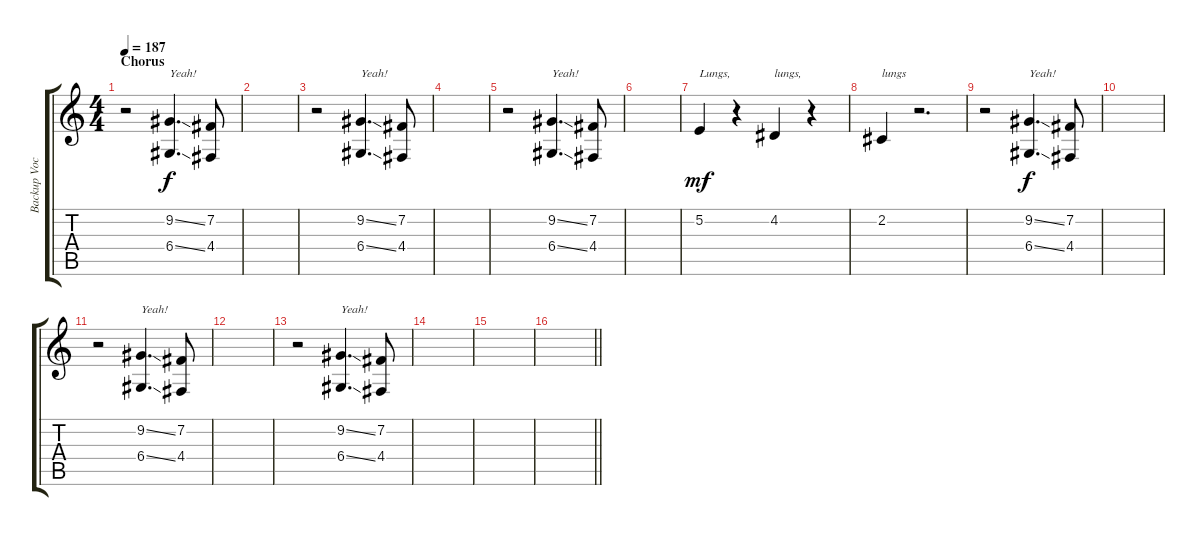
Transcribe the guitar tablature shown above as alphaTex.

\track ("Backup Vocals" "Backup Voc") {instrument bassoon}
\staff {score tabs}
\tuning (E4 B3 G3 D3 A2 E2) {hide}
\ts (4 4)
\section ("" "Chorus")
\tempo 187
\clef g2
\ks c
r.2{dy f instrument clarinet} (9.2{ss} 6.4{ss}).4{d txt "Yeah!"} (7.2 4.4).8 |
|
r.2 (9.2{ss} 6.4{ss}).4{d txt "Yeah!"} (7.2 4.4).8 |
|
r.2 (9.2{ss} 6.4{ss}).4{d txt "Yeah!"} (7.2 4.4).8 |
|
5.2.4{txt "Lungs," dy mf instrument bassoon} r.4 4.2.4{txt "lungs,"} r.4 |
2.2.4{txt "lungs"} r.2{d} |
r.2{instrument clarinet} (9.2{ss} 6.4{ss}).4{d txt "Yeah!" dy f} (7.2 4.4).8 |
|
r.2 (9.2{ss} 6.4{ss}).4{d txt "Yeah!"} (7.2 4.4).8 |
|
r.2 (9.2{ss} 6.4{ss}).4{d txt "Yeah!"} (7.2 4.4).8 |
|
|
\barLineRight lightlight
